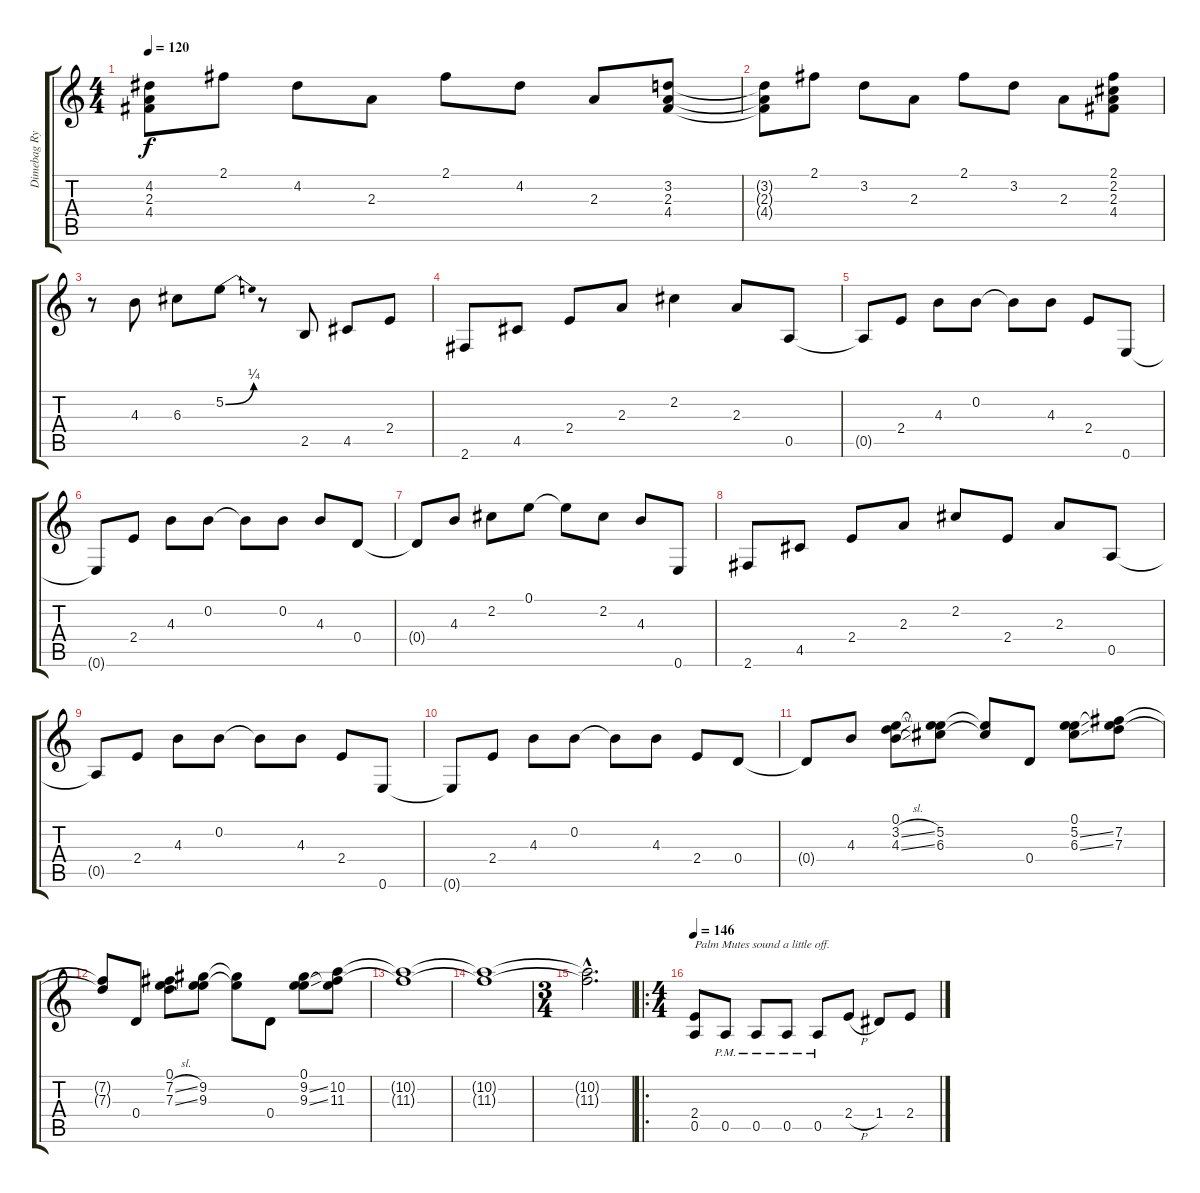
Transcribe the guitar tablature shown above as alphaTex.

\track ("Dimebag Rythym" "Dimebag Ry") {instrument distortionguitar}
\staff {score tabs}
\tuning (E4 B3 G3 D3 A2 E2) {hide}
\ts (4 4)
\tempo 120
\clef g2
\ks c
(4.2{t} 2.3{t} 4.4{t}).8{dy f} 2.1.8 4.2.8 2.3.8 2.1.8 4.2.8 2.3.8 (3.2 2.3 4.4).8 |
(3.2{t} 2.3{t} 4.4{t}).8 2.1.8 3.2.8 2.3.8 2.1.8 3.2.8 2.3.8 (2.1 2.2 2.3 4.4).8 |
r.8 4.3.8 6.3.8 5.2{be (bend 0 0 60 1)}.8 r.8 2.5.8 4.5.8 2.4.8 |
2.6.8 4.5.8 2.4.8 2.3.8 2.2.4 2.3.8 0.5.8 |
0.5{t}.8 2.4.8 4.3.8 0.2.8 0.2{t}.8 4.3.8 2.4.8 0.6.8 |
0.6{t}.8 2.4.8 4.3.8 0.2.8 0.2{t}.8 0.2.8 4.3.8 0.4.8 |
0.4{t}.8 4.3.8 2.2.8 0.1.8 0.1{t}.8 2.2.8 4.3.8 0.6.8 |
2.6.8 4.5.8 2.4.8 2.3.8 2.2.8 2.4.8 2.3.8 0.5.8 |
0.5{t}.8 2.4.8 4.3.8 0.2.8 0.2{t}.8 4.3.8 2.4.8 0.6.8 |
0.6{t}.8 2.4.8 4.3.8 0.2.8 0.2{t}.8 4.3.8 2.4.8 0.4.8 |
0.4{t}.8 4.3.8 (0.1 3.2{sl} 4.3{sl}).8 (0.1{t} 5.2 6.3).8 (5.2{t} 6.3{t}).8 0.4.8 (0.1 5.2{ss} 6.3{ss}).8 (0.1{t} 7.2 7.3).8 |
(7.2{t} 7.3{t}).8 0.4.8 (0.1 7.2{sl} 7.3{sl}).8 (0.1{t} 9.2 9.3).8 (9.2{t} 9.3{t}).8 0.4.8 (0.1 9.2{ss} 9.3{ss}).8 (0.1{t} 10.2 11.3).8 |
(10.2{t} 11.3{t}).1 |
(10.2{t} 11.3{t}).1 |
\ts (3 4)
(10.2{hac t} 11.3{hac t}).2{d} |
\ro
\ts (4 4)
\tempo 146
(2.4 0.5).8{txt "Palm Mutes sound a little off." instrument distortionguitar} 0.5{pm}.8 0.5{pm}.8 0.5{pm}.8 0.5{pm}.8 2.4{h}.8 1.4.8 2.4.8
